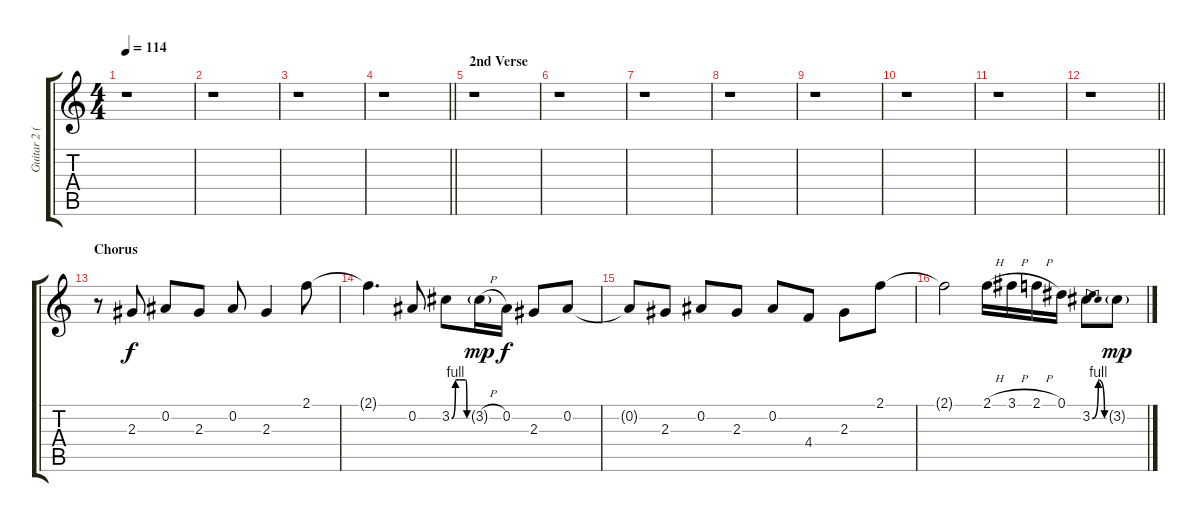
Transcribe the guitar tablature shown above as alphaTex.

\track ("Guitar 2 (Jerry)" "Guitar 2 (") {instrument overdrivenguitar}
\staff {score tabs}
\tuning (Eb4 Bb3 Gb3 Db3 Ab2 Eb2) {hide}
\ts (4 4)
\tempo 114
\clef g2
\ks c
r.1{dy f} |
r.1 |
r.1 |
\barLineRight lightlight
r.1 |
\section ("" "2nd Verse")
r.1 |
r.1 |
r.1 |
r.1 |
r.1 |
r.1 |
r.1 |
\barLineRight lightlight
r.1 |
\section ("" "Chorus")
r.8 2.3.8 0.2.8 2.3.8 0.2.8 2.3.4 2.1.8 |
2.1{t}.4{d} 0.2.8 3.2{be (custom 0 0 15 4 30 4 55 4 60 0)}.8 3.2{h g}.16{dy mp} 0.2.16{dy f} 2.3.8 0.2.8 |
0.2{t}.8 2.3.8 0.2.8 2.3.8 0.2.8 4.4.8 2.3.8 2.1.8 |
2.1{t}.2 2.1{h}.16 3.1{h}.16 2.1{h}.16 0.1.16 3.2{be (bendrelease 0 0 10 4 56 4 60 0)}.8 3.2{g}.8{dy mp}
